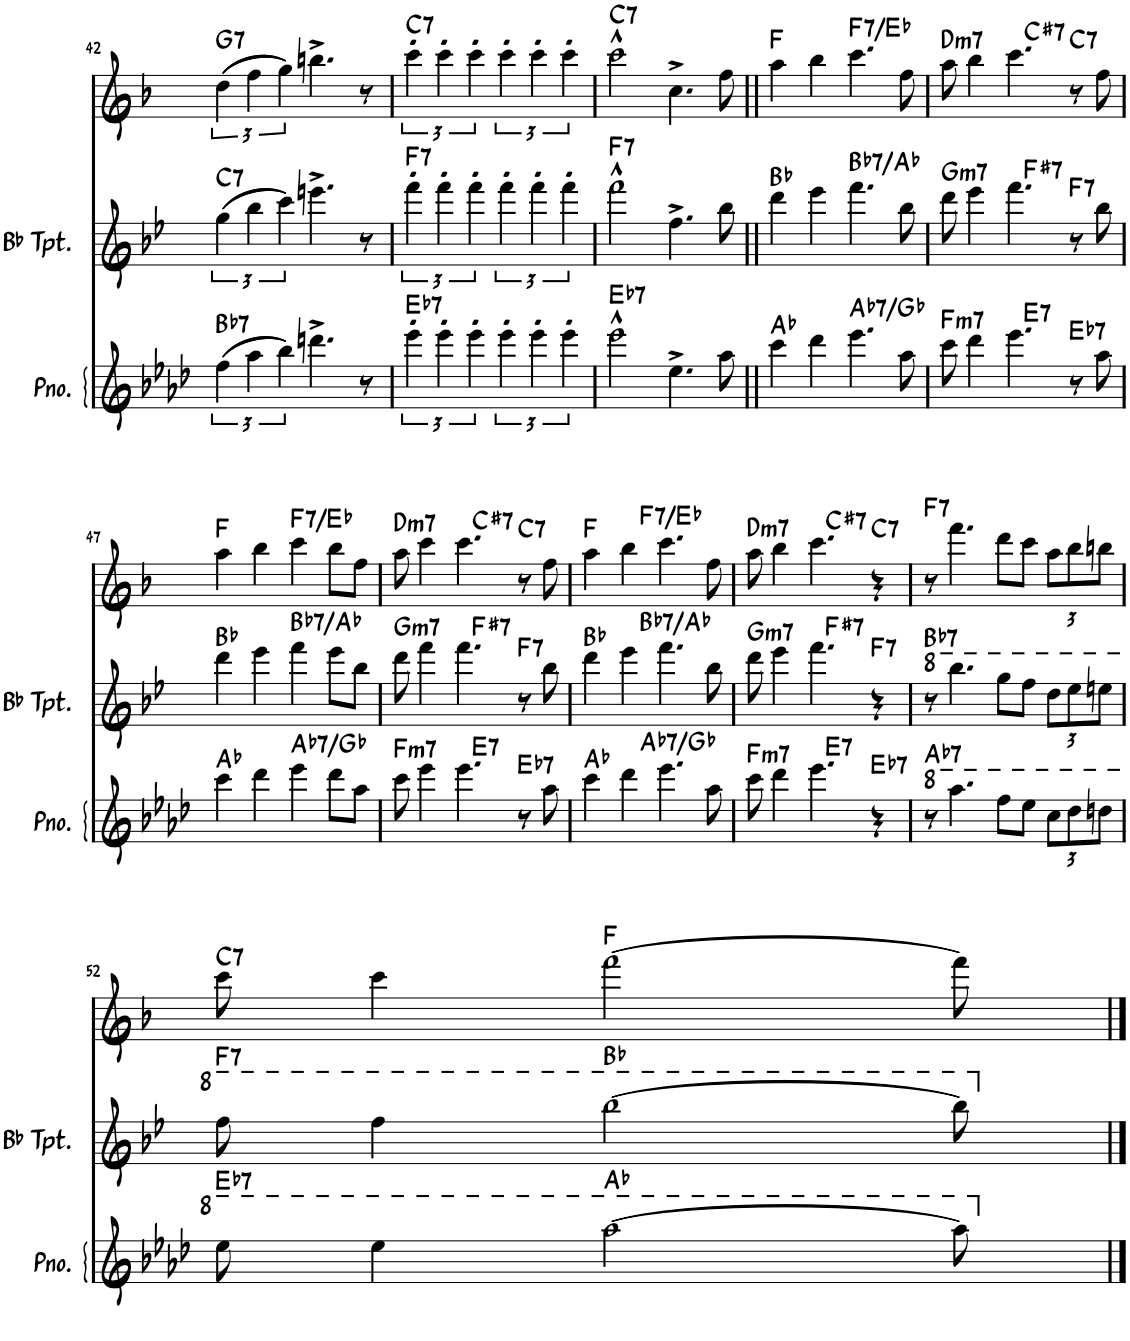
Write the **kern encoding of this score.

**kern	**harte	**kern	**harte	**kern	**harte
*part3	*part3	*part2	*part2	*part1	*part1
*staff3	*	*staff2	*	*staff1	*
*I"Piano	*	*I"Bb Trumpet	*	*I"Alto Sax	*
*I'Pno.	*	*I'Bb Tpt.	*	*I'Sax	*
!!LO:PB:g=z
*clefG2	*	*clefG2	*	*clefG2	*
*	*	*Trd1c2	*	*Trd5c9	*
*k[b-e-a-d-]	*	*k[b-e-]	*	*k[b-]	*
*M4/4	*	*M4/4	*	*M4/4	*
=42	=42	=42	=42	=42	=42
!	!LO:H:kt=7	!	!LO:H:kt=7	!	!LO:H:kt=7
((6ff\	Bb:7	((6gg\	C:7	((6dd\	G:7
6aa-\	.	6bb-\	.	6ff\	.
6bb-\))	.	6ccc\))	.	6gg\))	.
4.dddn^\	.	4.eeen^\	.	4.bbn^\	.
8r	.	8r	.	8r	.
=43	=43	=43	=43	=43	=43
!	!LO:H:kt=7	!	!LO:H:kt=7	!	!LO:H:kt=7
6eee-'\	Eb:7	6fff'\	F:7	6ccc'\	C:7
6eee-'\	.	6fff'\	.	6ccc'\	.
6eee-'\	.	6fff'\	.	6ccc'\	.
6eee-'\	.	6fff'\	.	6ccc'\	.
6eee-'\	.	6fff'\	.	6ccc'\	.
6eee-'\	.	6fff'\	.	6ccc'\	.
=44	=44	=44	=44	=44	=44
!	!LO:H:kt=7	!	!LO:H:kt=7	!	!LO:H:kt=7
2eee-^^\	Eb:7	2fff^^\	F:7	2ccc^^\	C:7
4.ee-^\	.	4.ff^\	.	4.cc^\	.
8aa-\	.	8bb-\	.	8ff\	.
=45||	=45||	=45||	=45||	=45||	=45||
4ccc\	Ab:maj	4ddd\	Bb:maj	4aa\	F:maj
4ddd-\	.	4eee-\	.	4bb-\	.
!	!LO:H:kt=7	!	!LO:H:kt=7	!	!LO:H:kt=7
4.eee-\	Ab:7/b7	4.fff\	Bb:7/b7	4.ccc\	F:7/b7
8aa-\	.	8bb-\	.	8ff\	.
=46	=46	=46	=46	=46	=46
!	!LO:H:kt=m7	!	!LO:H:kt=m7	!	!LO:H:kt=m7
*^	*	*^	*	*^	*
8ccc\	2ryy	F:min7	8ddd\	2ryy	G:min7	8aa\	2ryy	D:min7
4ddd-\	.	.	4eee-\	.	.	4bb-\	.	.
4.eee-\	.	.	4.fff\	.	.	4.ccc\	.	.
!	!	!LO:H:kt=7	!	!	!LO:H:kt=7	!	!	!LO:H:kt=7
.	2ryy	E:7	.	2ryy	F#:7	.	2ryy	C#:7
!	!	!LO:H:kt=7	!	!	!LO:H:kt=7	!	!	!LO:H:kt=7
8r	.	Eb:7	8r	.	F:7	8r	.	C:7
8aa-\	.	.	8bb-\	.	.	8ff\	.	.
*v	*v	*	*	*	*	*v	*v	*
*	*	*v	*v	*	*	*
!!LO:LB:g=z
=47	=47	=47	=47	=47	=47
4ccc\	Ab:maj	4ddd\	Bb:maj	4aa\	F:maj
4ddd-\	.	4eee-\	.	4bb-\	.
!	!LO:H:kt=7	!	!LO:H:kt=7	!	!LO:H:kt=7
4eee-\	Ab:7/b7	4fff\	Bb:7/b7	4ccc\	F:7/b7
8ddd-\L	.	8eee-\L	.	8bb-\L	.
8aa-\J	.	8bb-\J	.	8ff\J	.
=48	=48	=48	=48	=48	=48
!	!LO:H:kt=m7	!	!LO:H:kt=m7	!	!LO:H:kt=m7
*^	*	*^	*	*^	*
8ccc\	2ryy	F:min7	8ddd\	2ryy	G:min7	8aa\	2ryy	D:min7
4eee-\	.	.	4fff\	.	.	4ccc\	.	.
4.eee-\	.	.	4.fff\	.	.	4.ccc\	.	.
!	!	!LO:H:kt=7	!	!	!LO:H:kt=7	!	!	!LO:H:kt=7
.	2ryy	E:7	.	2ryy	F#:7	.	2ryy	C#:7
!	!	!LO:H:kt=7	!	!	!LO:H:kt=7	!	!	!LO:H:kt=7
8r	.	Eb:7	8r	.	F:7	8r	.	C:7
8aa-\	.	.	8bb-\	.	.	8ff\	.	.
=49	=49	=49	=49	=49	=49	=49	=49	=49
4ccc\	4.ryy	Ab:maj	4ddd\	4.ryy	Bb:maj	4aa\	4.ryy	F:maj
4ddd-\	.	.	4eee-\	.	.	4bb-\	.	.
!	!	!LO:H:kt=7	!	!	!LO:H:kt=7	!	!	!LO:H:kt=7
.	2ryy	Ab:7/b7	.	2ryy	Bb:7/b7	.	2ryy	F:7/b7
4.eee-\	.	.	4.fff\	.	.	4.ccc\	.	.
8aa-\	8ryy	.	8bb-\	8ryy	.	8ff\	8ryy	.
=50	=50	=50	=50	=50	=50	=50	=50	=50
!	!	!LO:H:kt=m7	!	!	!LO:H:kt=m7	!	!	!LO:H:kt=m7
8ccc\	2ryy	F:min7	8ddd\	2ryy	G:min7	8aa\	2ryy	D:min7
4ddd-\	.	.	4eee-\	.	.	4bb-\	.	.
4.eee-\	.	.	4.fff\	.	.	4.ccc\	.	.
!	!	!LO:H:kt=7	!	!	!LO:H:kt=7	!	!	!LO:H:kt=7
.	2ryy	E:7	.	2ryy	F#:7	.	2ryy	C#:7
!	!	!LO:H:kt=7	!	!	!LO:H:kt=7	!	!	!LO:H:kt=7
4r	.	Eb:7	4r	.	F:7	4r	.	C:7
*v	*v	*	*	*	*	*v	*v	*
*	*	*v	*v	*	*	*
=51	=51	=51	=51	=51	=51
*8va	*	*	*	*	*
*	*	*8va	*	*	*
*^	*	*^	*	*^	*
!	!	!LO:H:kt=7	!	!	!LO:H:kt=7	!	!	!LO:H:kt=7
*v	*v	*	*	*	*	*v	*v	*
*	*	*v	*v	*	*	*
8r	Ab:7	8r	Bb:7	8r	F:7
4.aaa-\	.	4.bbb-\	.	4.fff\	.
8fff\L	.	8ggg\L	.	8ddd\L	.
8eee-\J	.	8fff\J	.	8ccc\J	.
*Xbrackettup	*	*Xbrackettup	*	*Xbrackettup	*
12ccc\L	.	12ddd\L	.	12aa\L	.
12ddd-\	.	12eee-\	.	12bb-\	.
12dddn\J	.	12eeen\J	.	12bbn\J	.
!!LO:LB:g=z
=52	=52	=52	=52	=52	=52
!	!LO:H:kt=7	!	!LO:H:kt=7	!	!LO:H:kt=7
8eee-\	Eb:7	8fff\	F:7	8ccc\	C:7
4eee-\	.	4fff\	.	4ccc\	.
[2aaa-\	Ab:maj	[2bbb-\	Bb:maj	[2fff\	F:maj
8aaa-\]	.	8bbb-\]	.	8fff\]	.
*X8va	*	*	*	*	*
*	*	*X8va	*	*	*
==	==	==	==	==	==
*-	*-	*-	*-	*-	*-
